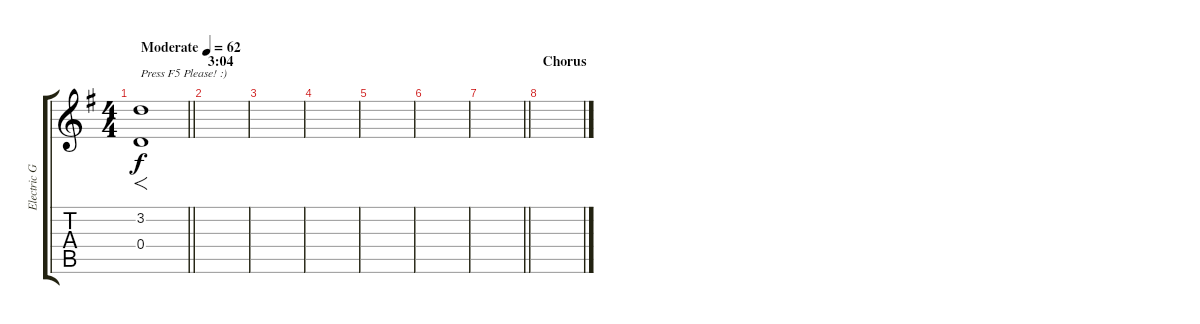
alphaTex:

\track ("Electric Guitar" "Electric G") {instrument overdrivenguitar}
\staff {score tabs}
\tuning (E4 B3 G3 D3 A2 E2) {hide}
\ts (4 4)
\tempo (62 "Moderate")
\clef g2
\barLineRight lightlight
\ks g
(3.2 0.4).1{f txt "Press F5 Please! :)" dy f instrument overdrivenguitar} |
\section ("" "3:04")
|
|
|
|
|
\barLineRight lightlight
|
\section ("" "Chorus")
